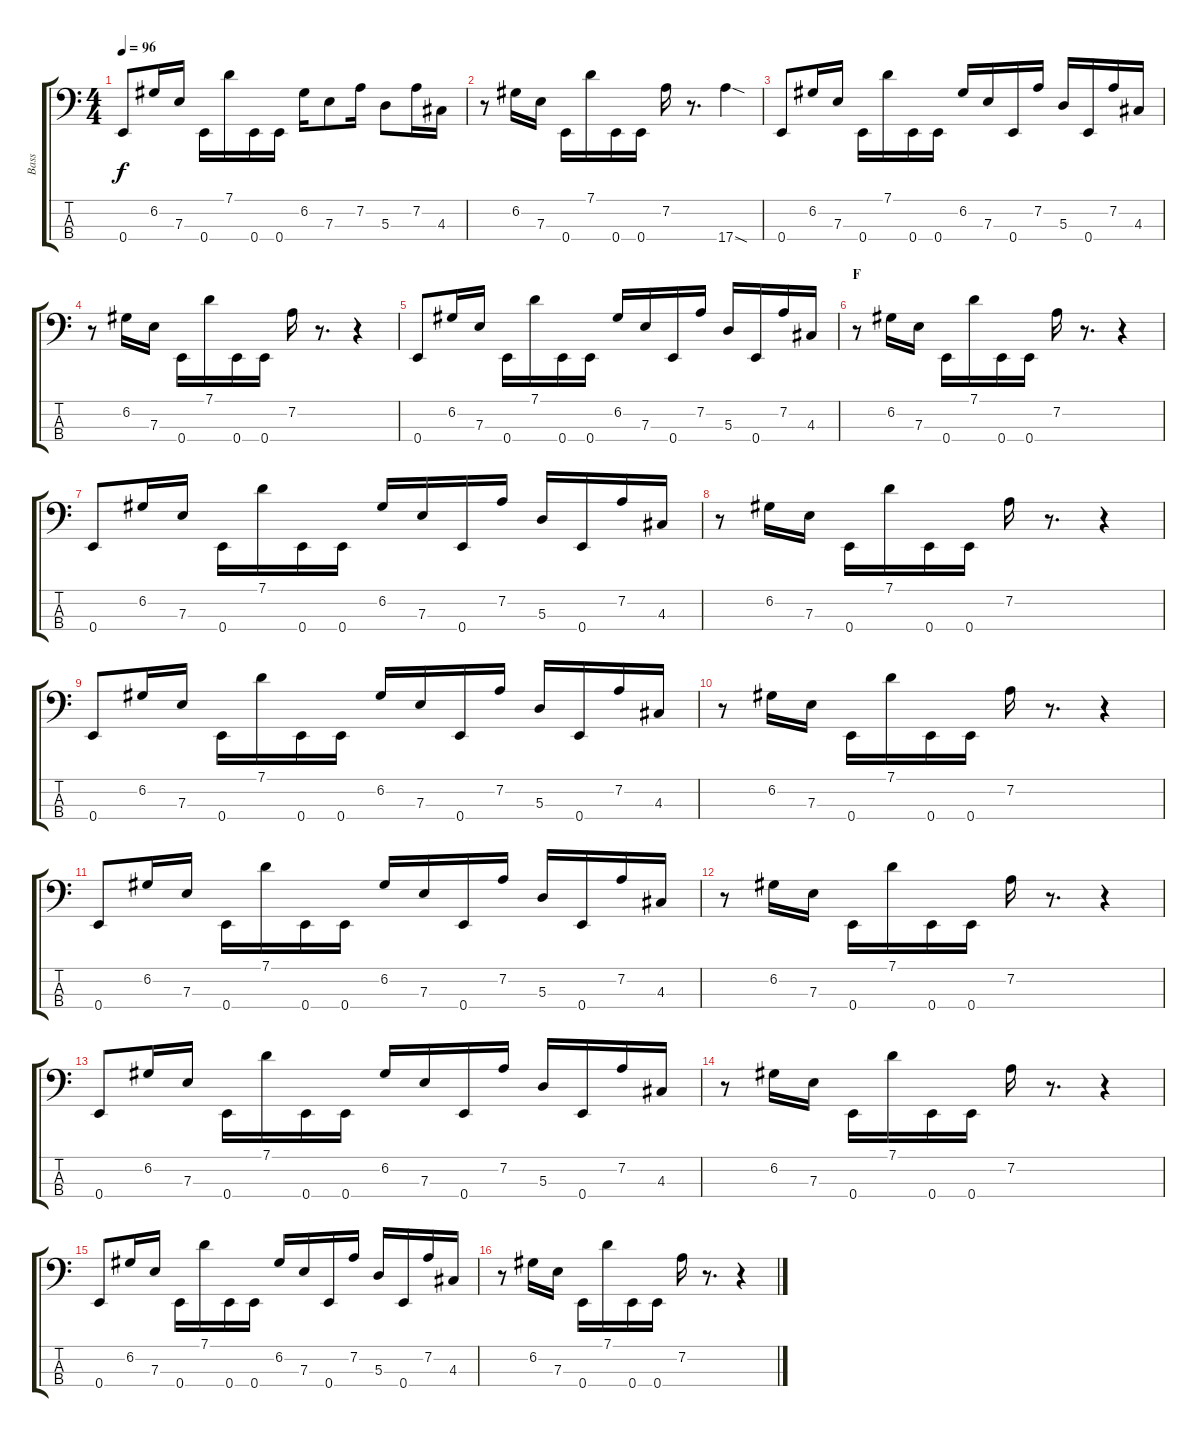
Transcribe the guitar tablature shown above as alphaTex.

\track ("Bass" "Bass") {instrument slapbass1}
\staff {score tabs}
\tuning (G2 D2 A1 E1) {hide}
\ts (4 4)
\tempo 96
\clef f4
\ks c
0.4.8{dy f} 6.2.16 7.3.16 0.4.16 7.1.16 0.4.16 0.4.16 6.2.16 7.3.8 7.2.16 5.3.8 7.2.16 4.3.16 |
r.8 6.2.16 7.3.16 0.4.16 7.1.16 0.4.16 0.4.16 7.2.16 r.8{d} 17.4{sod}.4 |
0.4.8 6.2.16 7.3.16 0.4.16 7.1.16 0.4.16 0.4.16 6.2.16 7.3.16 0.4.16 7.2.16 5.3.16 0.4.16 7.2.16 4.3.16 |
r.8 6.2.16 7.3.16 0.4.16 7.1.16 0.4.16 0.4.16 7.2.16 r.8{d} r.4 |
0.4.8 6.2.16 7.3.16 0.4.16 7.1.16 0.4.16 0.4.16 6.2.16 7.3.16 0.4.16 7.2.16 5.3.16 0.4.16 7.2.16 4.3.16 |
\section ("" "F")
r.8 6.2.16 7.3.16 0.4.16 7.1.16 0.4.16 0.4.16 7.2.16 r.8{d} r.4 |
0.4.8 6.2.16 7.3.16 0.4.16 7.1.16 0.4.16 0.4.16 6.2.16 7.3.16 0.4.16 7.2.16 5.3.16 0.4.16 7.2.16 4.3.16 |
r.8 6.2.16 7.3.16 0.4.16 7.1.16 0.4.16 0.4.16 7.2.16 r.8{d} r.4 |
0.4.8 6.2.16 7.3.16 0.4.16 7.1.16 0.4.16 0.4.16 6.2.16 7.3.16 0.4.16 7.2.16 5.3.16 0.4.16 7.2.16 4.3.16 |
r.8 6.2.16 7.3.16 0.4.16 7.1.16 0.4.16 0.4.16 7.2.16 r.8{d} r.4 |
0.4.8 6.2.16 7.3.16 0.4.16 7.1.16 0.4.16 0.4.16 6.2.16 7.3.16 0.4.16 7.2.16 5.3.16 0.4.16 7.2.16 4.3.16 |
r.8 6.2.16 7.3.16 0.4.16 7.1.16 0.4.16 0.4.16 7.2.16 r.8{d} r.4 |
0.4.8 6.2.16 7.3.16 0.4.16 7.1.16 0.4.16 0.4.16 6.2.16 7.3.16 0.4.16 7.2.16 5.3.16 0.4.16 7.2.16 4.3.16 |
r.8 6.2.16 7.3.16 0.4.16 7.1.16 0.4.16 0.4.16 7.2.16 r.8{d} r.4 |
0.4.8 6.2.16 7.3.16 0.4.16 7.1.16 0.4.16 0.4.16 6.2.16 7.3.16 0.4.16 7.2.16 5.3.16 0.4.16 7.2.16 4.3.16 |
r.8 6.2.16 7.3.16 0.4.16 7.1.16 0.4.16 0.4.16 7.2.16 r.8{d} r.4
